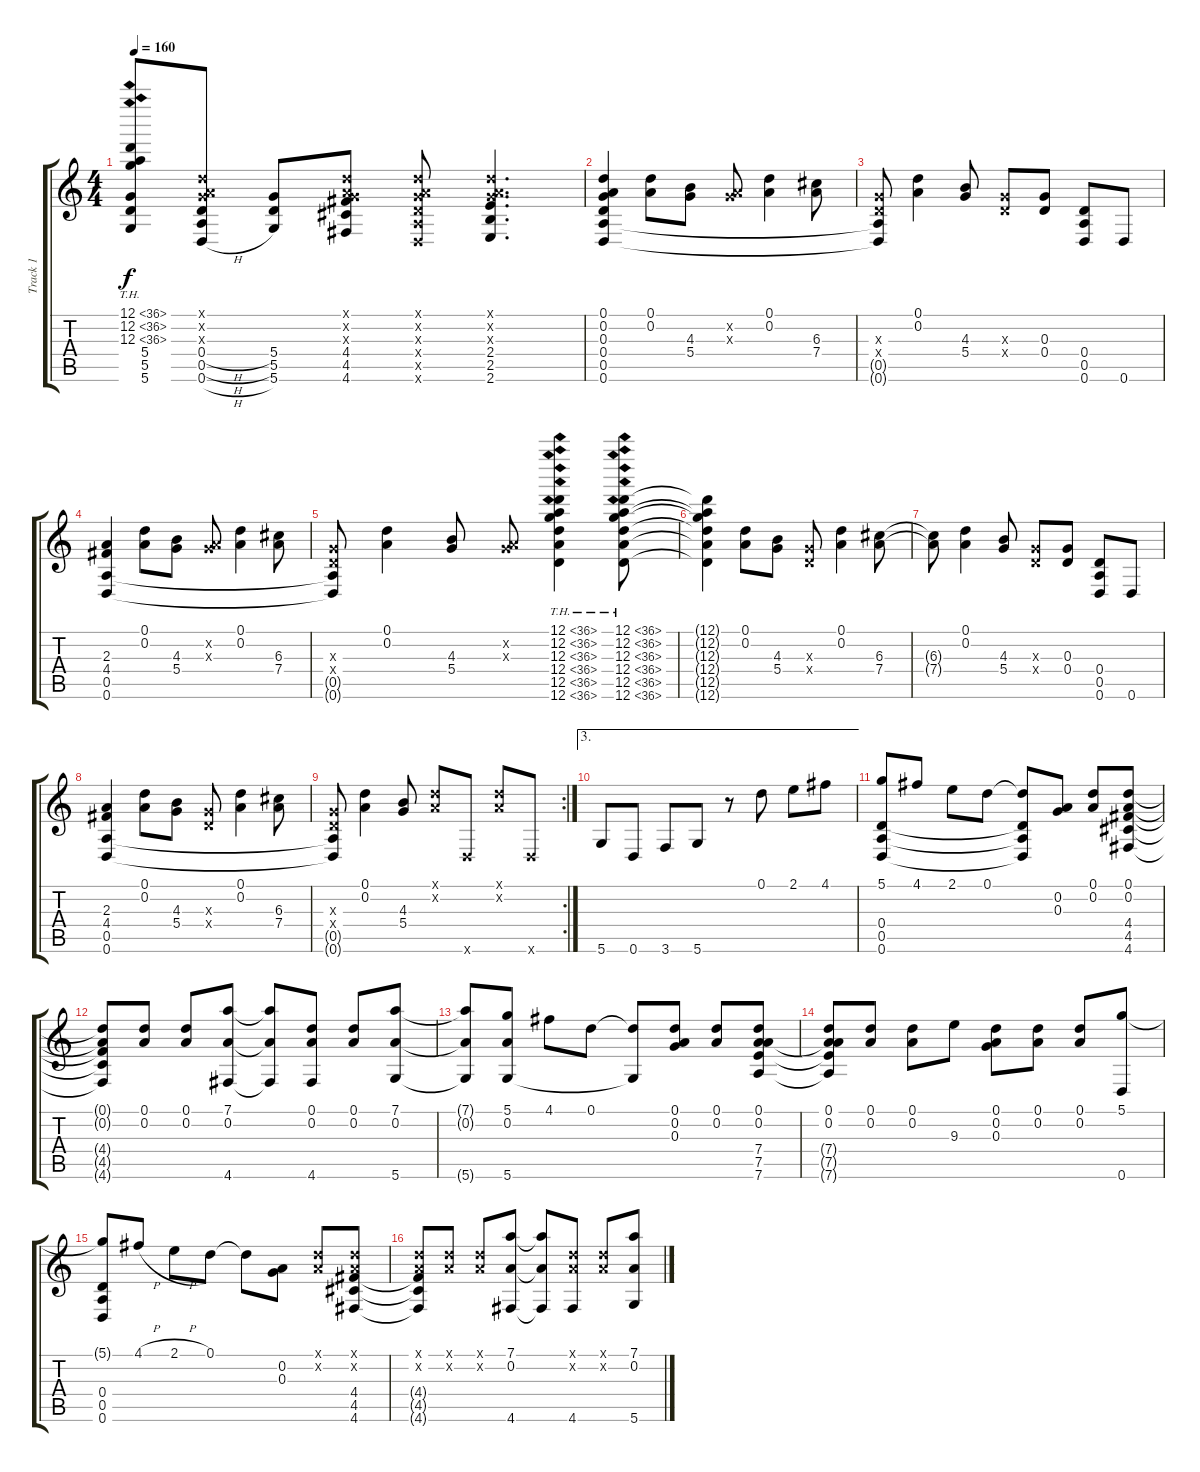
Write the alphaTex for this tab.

\track ("Track 1" "Track 1") {instrument acousticguitarnylon}
\staff {score tabs}
\tuning (D4 A3 G3 D3 A2 D2) {hide}
\ts (4 4)
\tempo 160
\clef g2
\ks c
(12.1{th 24} 12.2{th 24} 12.3{th 24} 5.4 5.5 5.6).8{dy f} (0.1{x} 0.2{x} 0.3{x} 0.4{h} 0.5{h} 0.6{h}).8 (5.4 5.5 5.6).8 (0.1{x} 0.2{x} 0.3{x} 4.4 4.5 4.6).8 (0.1{x} 0.2{x} 0.3{x} 0.4{x} 0.5{x} 0.6{x}).8 (0.1{x} 0.2{x} 0.3{x} 2.4 2.5 2.6).4{d} |
(0.1 0.2 0.3 0.4 0.5 0.6).4 (0.1 0.2).8 (4.3 5.4).8 (0.2{x} 0.3{x}).8 (0.1 0.2).4 (6.3 7.4).8 |
(0.3{x} 0.4{x} 0.5{t} 0.6{t}).8 (0.1 0.2).4 (4.3 5.4).8 (0.3{x} 0.4{x}).8 (0.3 0.4).8 (0.4 0.5 0.6).8 0.6.8 |
(2.3 4.4 0.5 0.6).4 (0.1 0.2).8 (4.3 5.4).8 (0.2{x} 0.3{x}).8 (0.1 0.2).4 (6.3 7.4).8 |
(0.3{x} 0.4{x} 0.5{t} 0.6{t}).8 (0.1 0.2).4 (4.3 5.4).8 (0.2{x} 0.3{x}).8 (12.1{th 24} 12.2{th 24} 12.3{th 24} 12.4{th 24} 12.5{th 24} 12.6{th 24}).4 (12.1{th 24} 12.2{th 24} 12.3{th 24} 12.4{th 24} 12.5{th 24} 12.6{th 24}).8 |
(12.1{t} 12.2{t} 12.3{t} 12.4{t} 12.5{t} 12.6{t}).4 (0.1 0.2).8 (4.3 5.4).8 (0.3{x} 0.4{x}).8 (0.1 0.2).4 (6.3 7.4).8 |
(6.3{t} 7.4{t}).8 (0.1 0.2).4 (4.3 5.4).8 (0.3{x} 0.4{x}).8 (0.3 0.4).8 (0.4 0.5 0.6).8 0.6.8 |
(2.3 4.4 0.5 0.6).4 (0.1 0.2).8 (4.3 5.4).8 (0.3{x} 0.4{x}).8 (0.1 0.2).4 (6.3 7.4).8 |
\rc 2
(0.3{x} 0.4{x} 0.5{t} 0.6{t}).8 (0.1 0.2).4 (4.3 5.4).8 (0.1{x} 0.2{x}).8 0.6{x}.8 (0.1{x} 0.2{x}).8 0.6{x}.8 |
\ae 3
5.6.8 0.6.8 3.6.8 5.6.8 r.8 0.1.8 2.1.8 4.1.8 |
(5.1 0.4 0.5 0.6).8 4.1.8 2.1.8 0.1.8 (0.1{t} 0.4{t} 0.5{t} 0.6{t}).8 (0.2 0.3).8 (0.1 0.2).8 (0.1 0.2 4.4 4.5 4.6).8 |
(0.1{t} 0.2{t} 4.4{t} 4.5{t} 4.6{t}).8 (0.1 0.2).8 (0.1 0.2).8 (7.1 0.2 4.6).8 (7.1{t} 0.2{t} 4.6{t}).8 (0.1 0.2 4.6).8 (0.1 0.2).8 (7.1 0.2 5.6).8 |
(7.1{t} 0.2{t} 5.6{t}).8 (5.1 0.2 5.6).8 4.1.8 0.1.8 (0.1{t} 5.6{t}).8 (0.1 0.2 0.3).8 (0.1 0.2).8 (0.1 0.2 7.4 7.5 7.6).8 |
(0.1 0.2 7.4{t} 7.5{t} 7.6{t}).8 (0.1 0.2).8 (0.1 0.2).8 9.3.8 (0.1 0.2 0.3).8 (0.1 0.2).8 (0.1 0.2).8 (5.1 0.6).8 |
(5.1{t} 0.4 0.5 0.6).8 4.1{h}.8 2.1{h}.8 0.1.8 0.1{t}.8 (0.2 0.3).8 (0.1{x} 0.2{x}).8 (0.1{x} 0.2{x} 4.4 4.5 4.6).8 |
(0.1{x} 0.2{x} 4.4{t} 4.5{t} 4.6{t}).8 (0.1{x} 0.2{x}).8 (0.1{x} 0.2{x}).8 (7.1 0.2 4.6).8 (7.1{t} 0.2{t} 4.6{t}).8 (0.1{x} 0.2{x} 4.6).8 (0.1{x} 0.2{x}).8 (7.1 0.2 5.6).8
